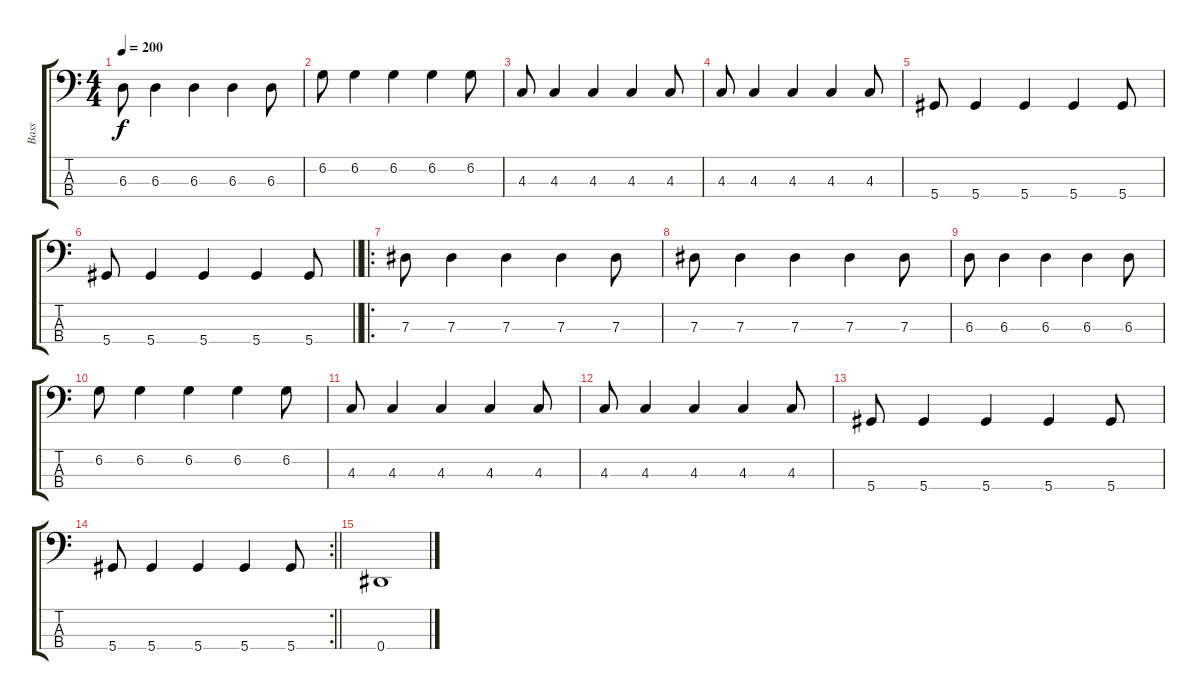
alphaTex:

\track ("Bass" "Bass") {instrument electricbasspick}
\staff {score tabs}
\tuning (Gb2 Db2 Ab1 Eb1) {hide}
\ts (4 4)
\tempo 200
\clef f4
\ks c
6.3.8{dy f} 6.3.4 6.3.4 6.3.4 6.3.8 |
6.2.8 6.2.4 6.2.4 6.2.4 6.2.8 |
4.3.8 4.3.4 4.3.4 4.3.4 4.3.8 |
4.3.8 4.3.4 4.3.4 4.3.4 4.3.8 |
5.4.8 5.4.4 5.4.4 5.4.4 5.4.8 |
\barLineRight lightlight
5.4.8 5.4.4 5.4.4 5.4.4 5.4.8 |
\ro
7.3.8 7.3.4 7.3.4 7.3.4 7.3.8 |
7.3.8 7.3.4 7.3.4 7.3.4 7.3.8 |
6.3.8 6.3.4 6.3.4 6.3.4 6.3.8 |
6.2.8 6.2.4 6.2.4 6.2.4 6.2.8 |
4.3.8 4.3.4 4.3.4 4.3.4 4.3.8 |
4.3.8 4.3.4 4.3.4 4.3.4 4.3.8 |
5.4.8 5.4.4 5.4.4 5.4.4 5.4.8 |
\rc 2
\barLineRight lightlight
5.4.8 5.4.4 5.4.4 5.4.4 5.4.8 |
0.4.1
